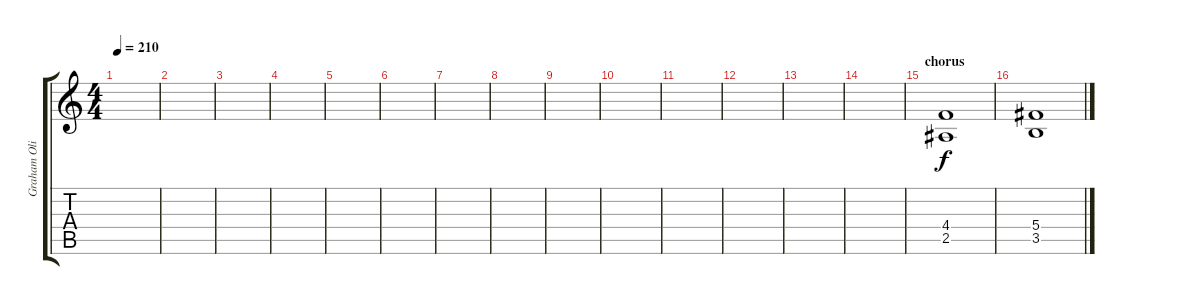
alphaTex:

\track ("Graham Oliver" "Graham Oli") {instrument distortionguitar}
\staff {score tabs}
\tuning (Eb4 Bb3 Gb3 Db3 Ab2 Eb2) {hide}
\ts (4 4)
\tempo 210
\clef g2
\ks c
|
|
|
|
|
|
|
|
|
|
|
|
|
|
\section ("" "chorus")
(4.4 2.5).1 |
(5.4 3.5).1
